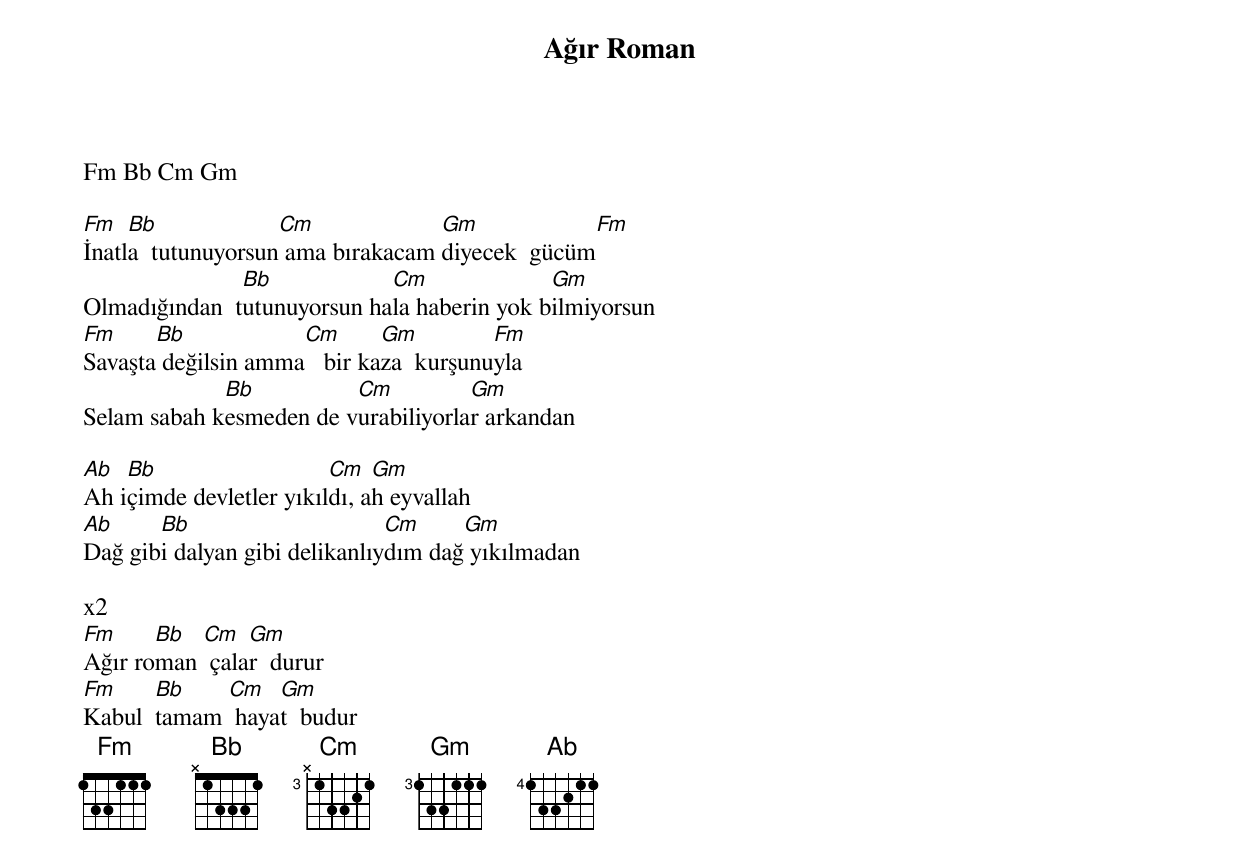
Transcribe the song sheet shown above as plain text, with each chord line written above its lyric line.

{title: Ağır Roman}
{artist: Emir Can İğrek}

Fm Bb Cm Gm

Fm   Bb             Cm             Gm            Fm
İnatla  tutunuyorsun ama bırakacam diyecek  gücüm
               Bb            Cm              Gm
Olmadığından  tutunuyorsun hala haberin yok bilmiyorsun
Fm     Bb            Cm       Gm         Fm
Savaşta değilsin amma   bir kaza  kurşunuyla
             Bb          Cm          Gm
Selam sabah kesmeden de vurabiliyorlar arkandan

Ab  Bb                   Cm   Gm
Ah içimde devletler yıkıldı, ah eyvallah
Ab     Bb                      Cm     Gm
Dağ gibi dalyan gibi delikanlıydım dağ yıkılmadan

x2
Fm     Bb  Cm   Gm
Ağır roman  çalar  durur
Fm     Bb    Cm   Gm
Kabul  tamam  hayat  budur
